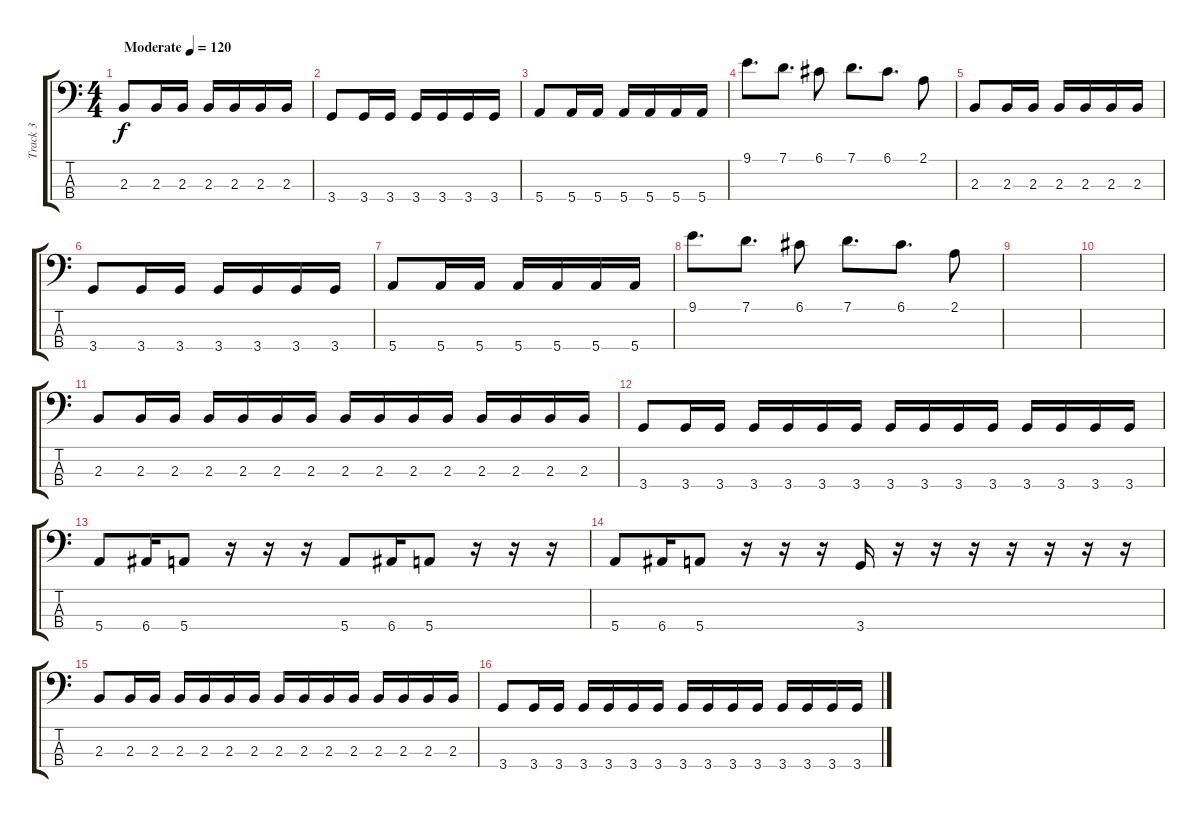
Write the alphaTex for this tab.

\track ("Track 3" "Track 3") {instrument electricbassfinger}
\staff {score tabs}
\tuning (G2 D2 A1 E1) {hide}
\ts (4 4)
\tempo (120 "Moderate")
\clef f4
\ks c
2.3.8{dy f instrument electricbassfinger} 2.3.16 2.3.16 2.3.16 2.3.16 2.3.16 2.3.16 |
3.4.8 3.4.16 3.4.16 3.4.16 3.4.16 3.4.16 3.4.16 |
5.4.8 5.4.16 5.4.16 5.4.16 5.4.16 5.4.16 5.4.16 |
9.1.8{d} 7.1.8{d} 6.1.8 7.1.8{d} 6.1.8{d} 2.1.8 |
2.3.8 2.3.16 2.3.16 2.3.16 2.3.16 2.3.16 2.3.16 |
3.4.8 3.4.16 3.4.16 3.4.16 3.4.16 3.4.16 3.4.16 |
5.4.8 5.4.16 5.4.16 5.4.16 5.4.16 5.4.16 5.4.16 |
9.1.8{d} 7.1.8{d} 6.1.8 7.1.8{d} 6.1.8{d} 2.1.8 |
|
|
2.3.8 2.3.16 2.3.16 2.3.16 2.3.16 2.3.16 2.3.16 2.3.16 2.3.16 2.3.16 2.3.16 2.3.16 2.3.16 2.3.16 2.3.16 |
3.4.8 3.4.16 3.4.16 3.4.16 3.4.16 3.4.16 3.4.16 3.4.16 3.4.16 3.4.16 3.4.16 3.4.16 3.4.16 3.4.16 3.4.16 |
5.4.8 6.4.16 5.4.8 r.16 r.16 r.16 5.4.8 6.4.16 5.4.8 r.16 r.16 r.16 |
5.4.8 6.4.16 5.4.8 r.16 r.16 r.16 3.4.16 r.16 r.16 r.16 r.16 r.16 r.16 r.16 |
2.3.8 2.3.16 2.3.16 2.3.16 2.3.16 2.3.16 2.3.16 2.3.16 2.3.16 2.3.16 2.3.16 2.3.16 2.3.16 2.3.16 2.3.16 |
3.4.8 3.4.16 3.4.16 3.4.16 3.4.16 3.4.16 3.4.16 3.4.16 3.4.16 3.4.16 3.4.16 3.4.16 3.4.16 3.4.16 3.4.16
